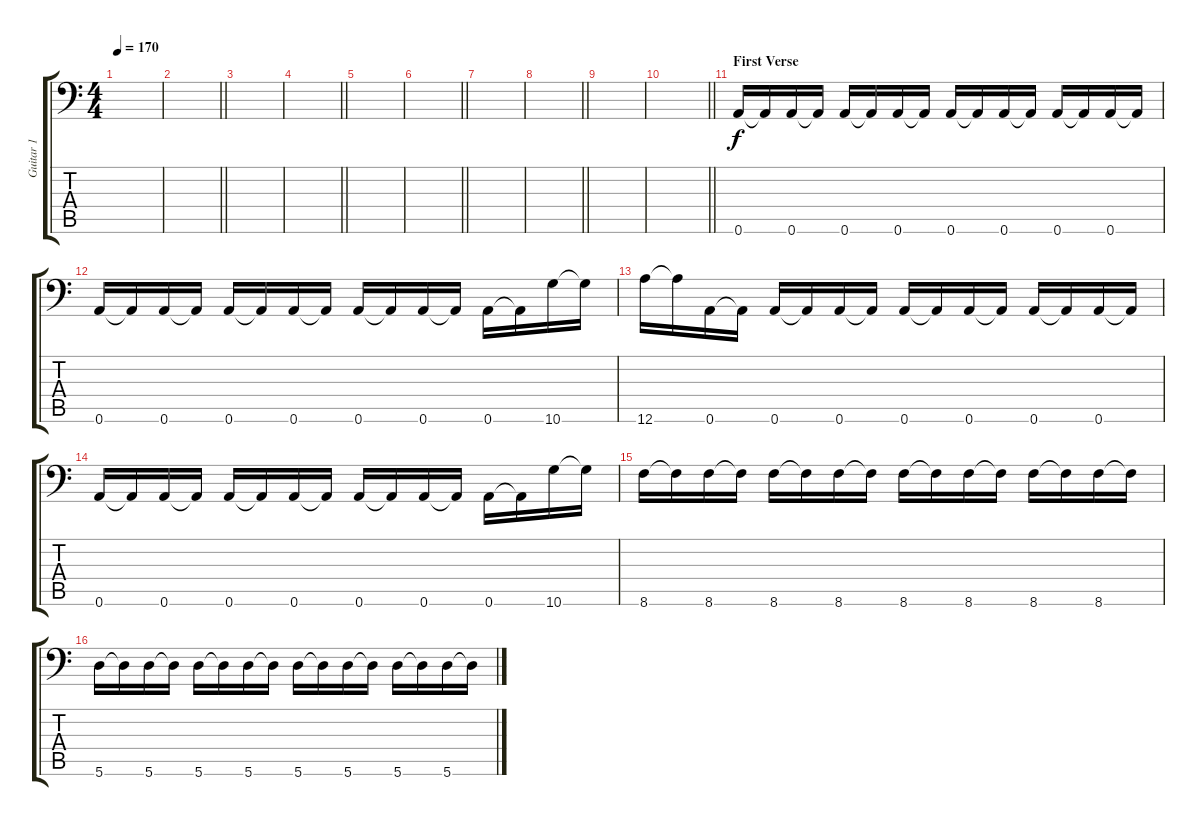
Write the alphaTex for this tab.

\track ("Guitar 1" "Guitar 1") {instrument distortionguitar}
\staff {score tabs}
\tuning (B3 Gb3 D3 A2 E2 A1) {hide}
\ts (4 4)
\tempo 170
\clef f4
\ks c
|
\barLineRight lightlight
|
|
\barLineRight lightlight
|
|
\barLineRight lightlight
|
|
\barLineRight lightlight
|
|
\barLineRight lightlight
|
\section ("" "First Verse")
0.6.16 0.6{t}.16 0.6.16 0.6{t}.16 0.6.16 0.6{t}.16 0.6.16 0.6{t}.16 0.6.16 0.6{t}.16 0.6.16 0.6{t}.16 0.6.16 0.6{t}.16 0.6.16 0.6{t}.16 |
0.6.16 0.6{t}.16 0.6.16 0.6{t}.16 0.6.16 0.6{t}.16 0.6.16 0.6{t}.16 0.6.16 0.6{t}.16 0.6.16 0.6{t}.16 0.6.16 0.6{t}.16 10.6.16 10.6{t}.16 |
12.6.16 12.6{t}.16 0.6.16 0.6{t}.16 0.6.16 0.6{t}.16 0.6.16 0.6{t}.16 0.6.16 0.6{t}.16 0.6.16 0.6{t}.16 0.6.16 0.6{t}.16 0.6.16 0.6{t}.16 |
0.6.16 0.6{t}.16 0.6.16 0.6{t}.16 0.6.16 0.6{t}.16 0.6.16 0.6{t}.16 0.6.16 0.6{t}.16 0.6.16 0.6{t}.16 0.6.16 0.6{t}.16 10.6.16 10.6{t}.16 |
8.6.16 8.6{t}.16 8.6.16 8.6{t}.16 8.6.16 8.6{t}.16 8.6.16 8.6{t}.16 8.6.16 8.6{t}.16 8.6.16 8.6{t}.16 8.6.16 8.6{t}.16 8.6.16 8.6{t}.16 |
5.6.16 5.6{t}.16 5.6.16 5.6{t}.16 5.6.16 5.6{t}.16 5.6.16 5.6{t}.16 5.6.16 5.6{t}.16 5.6.16 5.6{t}.16 5.6.16 5.6{t}.16 5.6.16 5.6{t}.16
